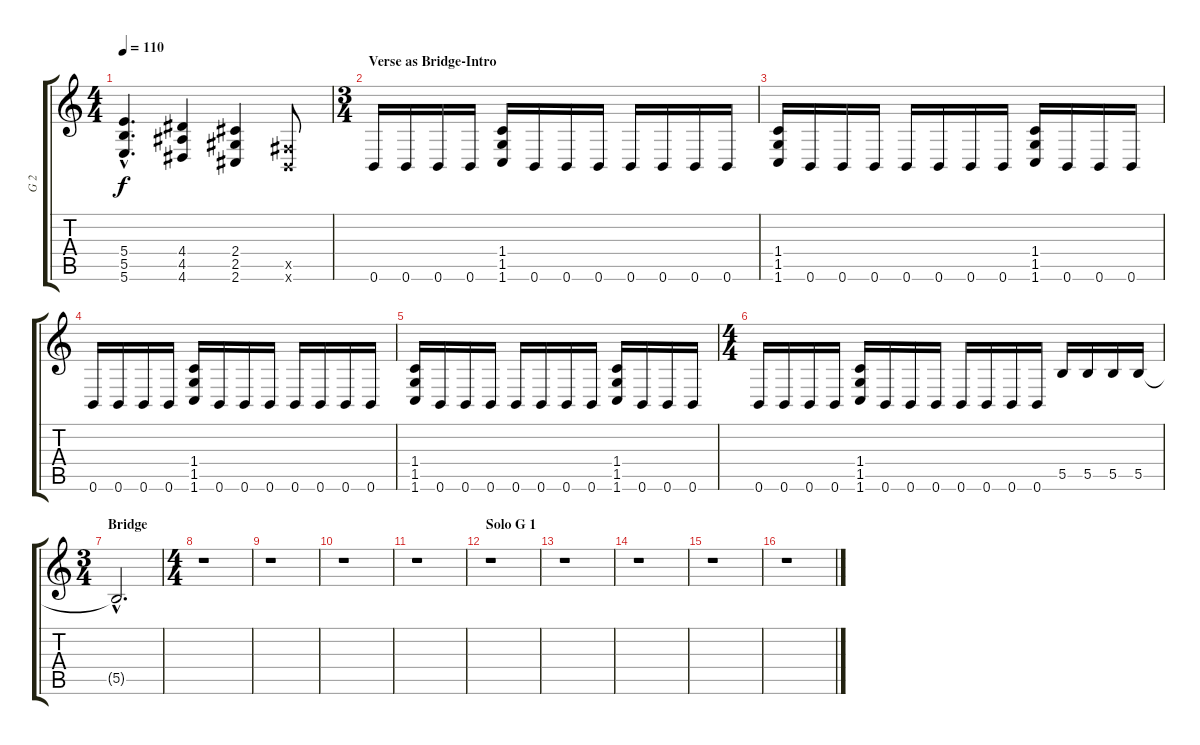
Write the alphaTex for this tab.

\track ("G 2" "G 2") {instrument overdrivenguitar}
\staff {score tabs}
\tuning (Db4 Ab3 E3 B2 Gb2 B1) {hide}
\ts (4 4)
\tempo 110
\clef g2
\ks c
(5.4{hac} 5.5{hac} 5.6{hac}).4{d dy f} (4.4 4.5 4.6).4 (2.4 2.5 2.6).4 (0.5{x} 0.6{x}).8 |
\ts (3 4)
\section ("" "Verse as Bridge-Intro")
0.6.16 0.6.16 0.6.16 0.6.16 (1.4 1.5 1.6).16 0.6.16 0.6.16 0.6.16 0.6.16 0.6.16 0.6.16 0.6.16 |
(1.4 1.5 1.6).16 0.6.16 0.6.16 0.6.16 0.6.16 0.6.16 0.6.16 0.6.16 (1.4 1.5 1.6).16 0.6.16 0.6.16 0.6.16 |
0.6.16 0.6.16 0.6.16 0.6.16 (1.4 1.5 1.6).16 0.6.16 0.6.16 0.6.16 0.6.16 0.6.16 0.6.16 0.6.16 |
(1.4 1.5 1.6).16 0.6.16 0.6.16 0.6.16 0.6.16 0.6.16 0.6.16 0.6.16 (1.4 1.5 1.6).16 0.6.16 0.6.16 0.6.16 |
\ts (4 4)
0.6.16 0.6.16 0.6.16 0.6.16 (1.4 1.5 1.6).16 0.6.16 0.6.16 0.6.16 0.6.16 0.6.16 0.6.16 0.6.16 5.5.16 5.5.16 5.5.16 5.5.16 |
\ts (3 4)
\section ("" "Bridge")
5.5{hac t}.2{d} |
\ts (4 4)
r.1 |
r.1 |
r.1 |
r.1 |
\section ("" "Solo G 1")
r.1 |
r.1 |
r.1 |
r.1 |
r.1
